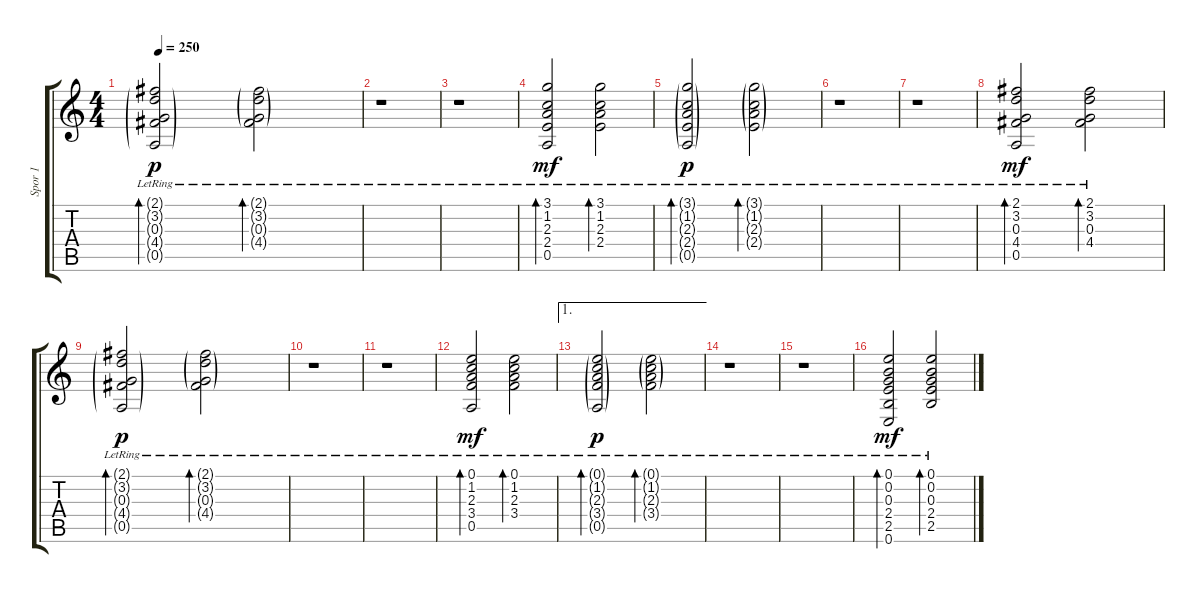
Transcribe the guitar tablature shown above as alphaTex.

\track ("Spor 1" "Spor 1") {instrument acousticguitarsteel}
\staff {score tabs}
\tuning (E4 B3 G3 D3 A2 E2) {hide}
\ts (4 4)
\tempo 250
\clef g2
\ks c
(2.1{g} 3.2{g} 0.3{g lr} 4.4{g} 0.5{g}).2{bd 480 dy p} (2.1{g} 3.2{g} 0.3{g lr} 4.4{g}).2{bd 480} |
r.1 |
r.1 |
(3.1 1.2 2.3{lr} 2.4 0.5).2{bd 480 dy mf} (3.1 1.2 2.3{lr} 2.4).2{bd 480} |
(3.1{g} 1.2{g} 2.3{g lr} 2.4{g} 0.5{g}).2{bd 480 dy p} (3.1{g} 1.2{g} 2.3{g lr} 2.4{g}).2{bd 480} |
r.1 |
r.1 |
(2.1 3.2 0.3{lr} 4.4 0.5).2{bd 480 dy mf} (2.1 3.2 0.3{lr} 4.4).2{bd 480} |
(2.1{g} 3.2{g} 0.3{g lr} 4.4{g} 0.5{g}).2{bd 480 dy p} (2.1{g} 3.2{g} 0.3{g lr} 4.4{g}).2{bd 480} |
r.1 |
r.1 |
(0.1{lr} 1.2{lr} 2.3{lr} 3.4{lr} 0.5{lr}).2{bd 480 dy mf} (0.1{lr} 1.2{lr} 2.3{lr} 3.4{lr}).2{bd 480} |
\ae 1
(0.1{g lr} 1.2{g lr} 2.3{g lr} 3.4{g lr} 0.5{g lr}).2{bd 480 dy p} (0.1{g lr} 1.2{g lr} 2.3{g lr} 3.4{g lr}).2{bd 480} |
r.1 |
r.1 |
(0.1{lr} 0.2{lr} 0.3{lr} 2.4{lr} 2.5{lr} 0.6{lr}).2{bd 480 dy mf} (0.1{lr} 0.2{lr} 0.3{lr} 2.4{lr} 2.5{lr}).2{bd 480}
